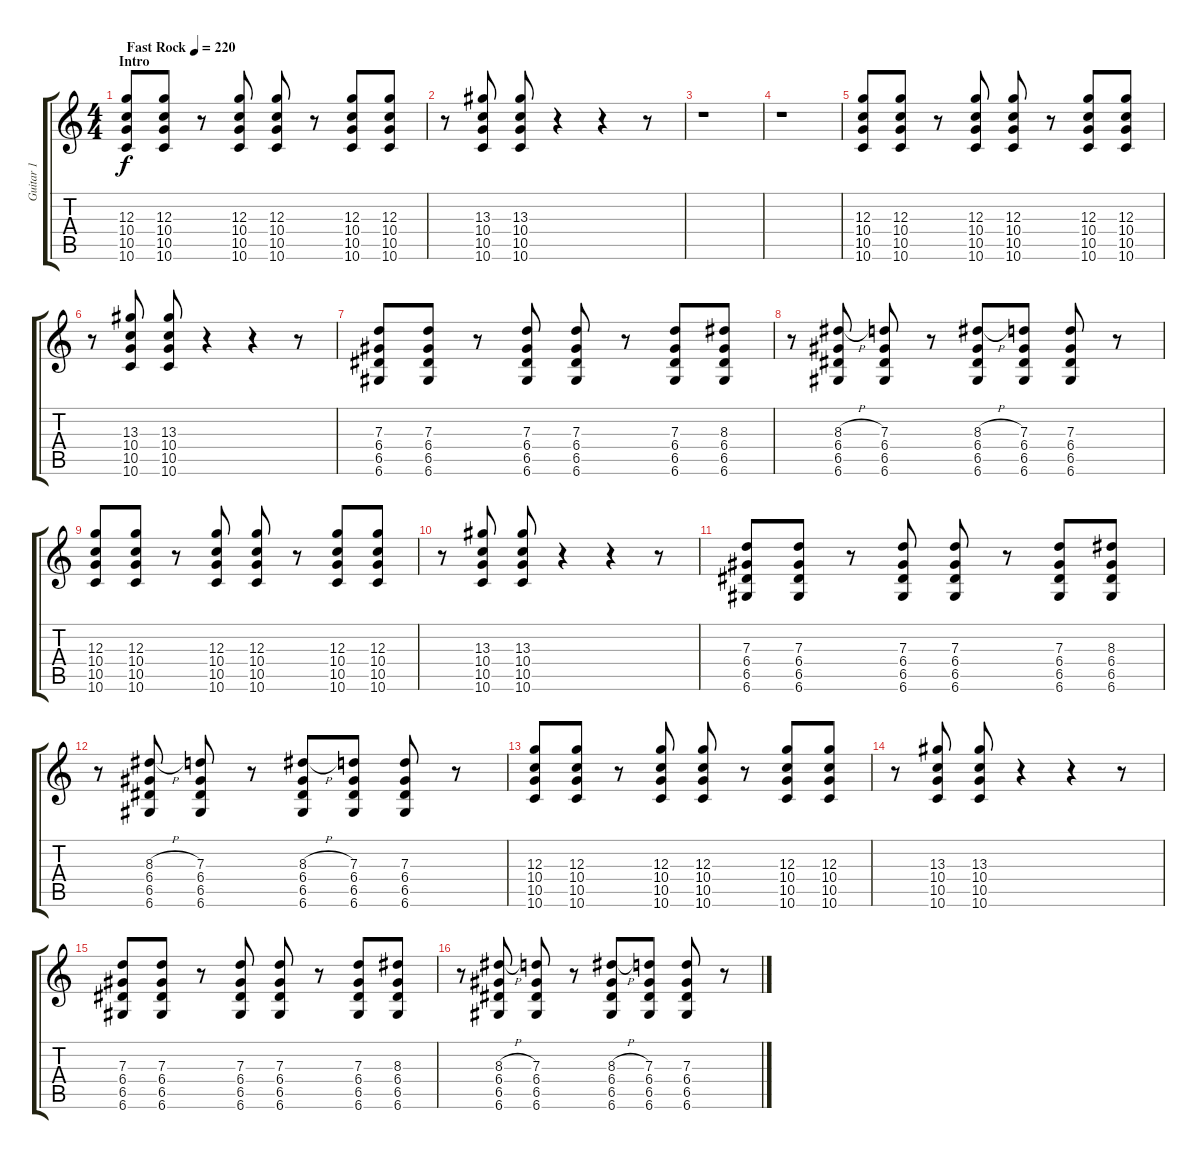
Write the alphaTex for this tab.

\track ("Guitar 1" "Guitar 1") {instrument distortionguitar}
\staff {score tabs}
\tuning (E4 A3 G3 D3 A2 D2) {hide}
\ts (4 4)
\section ("" "Intro")
\tempo (220 "Fast Rock")
\clef g2
\ks c
(12.3 10.4 10.5 10.6).8{dy f instrument distortionguitar} (12.3 10.4 10.5 10.6).8 r.8 (12.3 10.4 10.5 10.6).8 (12.3 10.4 10.5 10.6).8 r.8 (12.3 10.4 10.5 10.6).8 (12.3 10.4 10.5 10.6).8 |
r.8 (13.3 10.4 10.5 10.6).8 (13.3 10.4 10.5 10.6).8 r.4 r.4 r.8 |
r.1 |
r.1 |
(12.3 10.4 10.5 10.6).8 (12.3 10.4 10.5 10.6).8 r.8 (12.3 10.4 10.5 10.6).8 (12.3 10.4 10.5 10.6).8 r.8 (12.3 10.4 10.5 10.6).8 (12.3 10.4 10.5 10.6).8 |
r.8 (13.3 10.4 10.5 10.6).8 (13.3 10.4 10.5 10.6).8 r.4 r.4 r.8 |
(7.3 6.4 6.5 6.6).8 (7.3 6.4 6.5 6.6).8 r.8 (7.3 6.4 6.5 6.6).8 (7.3 6.4 6.5 6.6).8 r.8 (7.3 6.4 6.5 6.6).8 (8.3 6.4 6.5 6.6).8 |
r.8 (8.3{h} 6.4 6.5 6.6).8 (7.3 6.4 6.5 6.6).8 r.8 (8.3{h} 6.4 6.5 6.6).8 (7.3 6.4 6.5 6.6).8 (7.3 6.4 6.5 6.6).8 r.8 |
(12.3 10.4 10.5 10.6).8 (12.3 10.4 10.5 10.6).8 r.8 (12.3 10.4 10.5 10.6).8 (12.3 10.4 10.5 10.6).8 r.8 (12.3 10.4 10.5 10.6).8 (12.3 10.4 10.5 10.6).8 |
r.8 (13.3 10.4 10.5 10.6).8 (13.3 10.4 10.5 10.6).8 r.4 r.4 r.8 |
(7.3 6.4 6.5 6.6).8 (7.3 6.4 6.5 6.6).8 r.8 (7.3 6.4 6.5 6.6).8 (7.3 6.4 6.5 6.6).8 r.8 (7.3 6.4 6.5 6.6).8 (8.3 6.4 6.5 6.6).8 |
r.8 (8.3{h} 6.4 6.5 6.6).8 (7.3 6.4 6.5 6.6).8 r.8 (8.3{h} 6.4 6.5 6.6).8 (7.3 6.4 6.5 6.6).8 (7.3 6.4 6.5 6.6).8 r.8 |
(12.3 10.4 10.5 10.6).8 (12.3 10.4 10.5 10.6).8 r.8 (12.3 10.4 10.5 10.6).8 (12.3 10.4 10.5 10.6).8 r.8 (12.3 10.4 10.5 10.6).8 (12.3 10.4 10.5 10.6).8 |
r.8 (13.3 10.4 10.5 10.6).8 (13.3 10.4 10.5 10.6).8 r.4 r.4 r.8 |
(7.3 6.4 6.5 6.6).8 (7.3 6.4 6.5 6.6).8 r.8 (7.3 6.4 6.5 6.6).8 (7.3 6.4 6.5 6.6).8 r.8 (7.3 6.4 6.5 6.6).8 (8.3 6.4 6.5 6.6).8 |
r.8 (8.3{h} 6.4 6.5 6.6).8 (7.3 6.4 6.5 6.6).8 r.8 (8.3{h} 6.4 6.5 6.6).8 (7.3 6.4 6.5 6.6).8 (7.3 6.4 6.5 6.6).8 r.8
